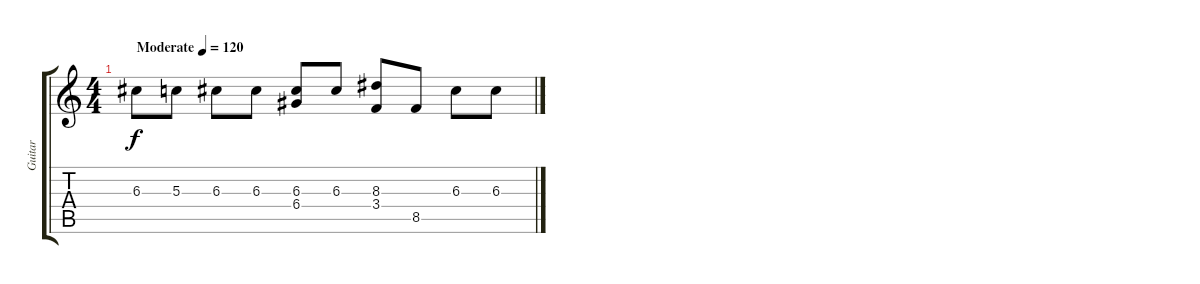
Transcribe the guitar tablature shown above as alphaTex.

\track ("Guitar" "Guitar") {instrument electricguitarclean}
\staff {score tabs}
\tuning (E4 B3 G3 D3 A2 E2) {hide}
\ts (4 4)
\tempo (120 "Moderate")
\clef g2
\ks c
6.3.8{dy f instrument electricguitarclean} 5.3.8 6.3.8 6.3.8 (6.3 6.4).8 6.3.8 (8.3 3.4).8 8.5.8 6.3.8 6.3.8
